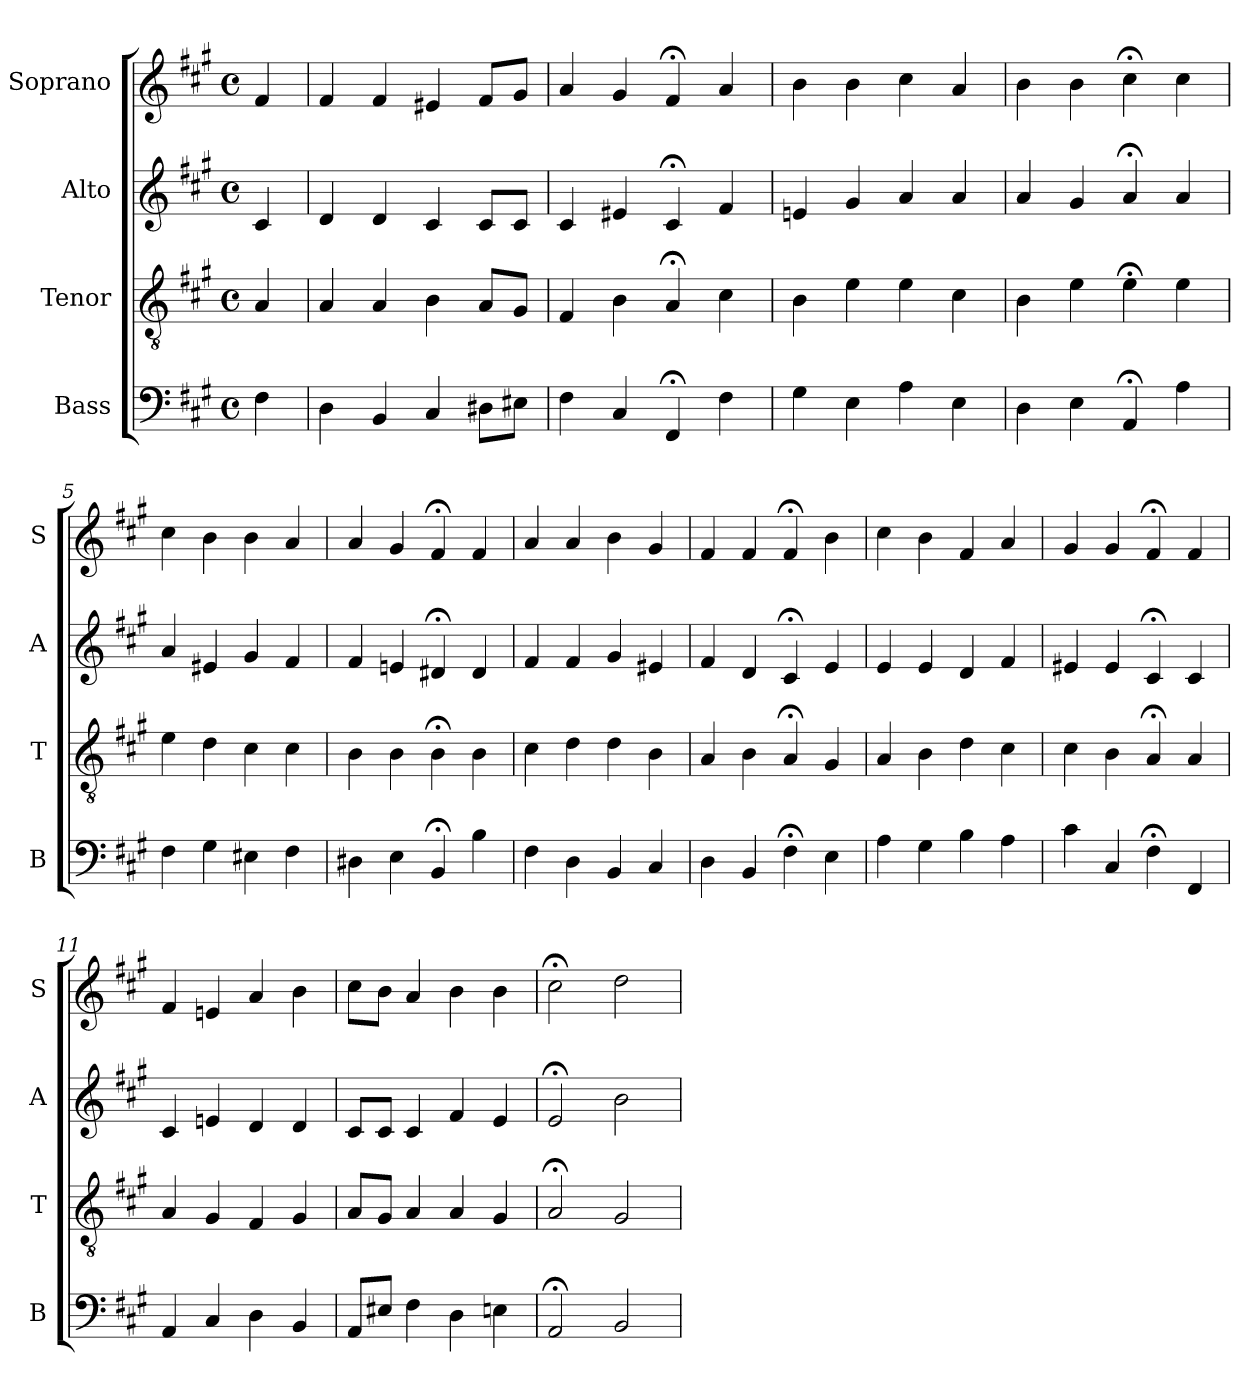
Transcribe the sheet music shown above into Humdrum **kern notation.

**kern	**kern	**kern	**kern
*part4	*part3	*part2	*part1
*staff4	*staff3	*staff2	*staff1
*I"Bass	*I"Tenor	*I"Alto	*I"Soprano
*I'B	*I'T	*I'A	*I'S
*clefF4	*clefGv2	*clefG2	*clefG2
*k[f#c#g#]	*k[f#c#g#]	*k[f#c#g#]	*k[f#c#g#]
*f#:	*f#:	*f#:	*f#:
*M4/4	*M4/4	*M4/4	*M4/4
*met(c)	*met(c)	*met(c)	*met(c)
*MM100	*MM100	*MM100	*MM100
=	=	=	=
4F#	4A	4c#	4f#
=1	=1	=1	=1
4D	4A	4d	4f#
4BB	4A	4d	4f#
4C#	4B	4c#	4e#X
8D#XL	8AL	8c#L	8f#L
8E#XJ	8G#J	8c#J	8g#J
=2	=2	=2	=2
4F#	4F#	4c#	4a
4C#	4B	4e#X	4g#
4FF#;<	4A;<	4c#;<	4f#;<
4F#	4c#	4f#	4a
=3	=3	=3	=3
4G#	4B	4en	4b
4E	4e	4g#	4b
4A	4e	4a	4cc#
4E	4c#	4a	4a
=4	=4	=4	=4
4D	4B	4a	4b
4E	4e	4g#	4b
4AA;<	4e;<	4a;<	4cc#;<
4A	4e	4a	4cc#
=5	=5	=5	=5
4F#	4e	4a	4cc#
4G#	4d	4e#X	4b
4E#X	4c#	4g#	4b
4F#	4c#	4f#	4a
=6	=6	=6	=6
4D#X	4B	4f#	4a
4E	4B	4en	4g#
4BB;<	4B;<	4d#X;<	4f#;<
4B	4B	4d#	4f#
=7	=7	=7	=7
4F#	4c#	4f#	4a
4D	4d	4f#	4a
4BB	4d	4g#	4b
4C#	4B	4e#X	4g#
=8	=8	=8	=8
4D	4A	4f#	4f#
4BB	4B	4d	4f#
4F#;<	4A;<	4c#;<	4f#;<
4E	4G#	4e	4b
=9	=9	=9	=9
4A	4A	4e	4cc#
4G#	4B	4e	4b
4B	4d	4d	4f#
4A	4c#	4f#	4a
=10	=10	=10	=10
4c#	4c#	4e#X	4g#
4C#	4B	4e#	4g#
4F#;<	4A;<	4c#;<	4f#;<
4FF#	4A	4c#	4f#
=11	=11	=11	=11
4AA	4A	4c#	4f#
4C#	4G#	4en	4en
4D	4F#	4d	4a
4BB	4G#	4d	4b
=12	=12	=12	=12
8AAL	8AL	8c#L	8cc#L
8E#XJ	8G#J	8c#J	8bJ
4F#	4A	4c#	4a
4D	4A	4f#	4b
4En	4G#	4e	4b
=13	=13	=13	=13
2AA;<	2A;<	2e;<	2cc#;<
2BB	2G#	2b	2dd
=	=	=	=
*-	*-	*-	*-
